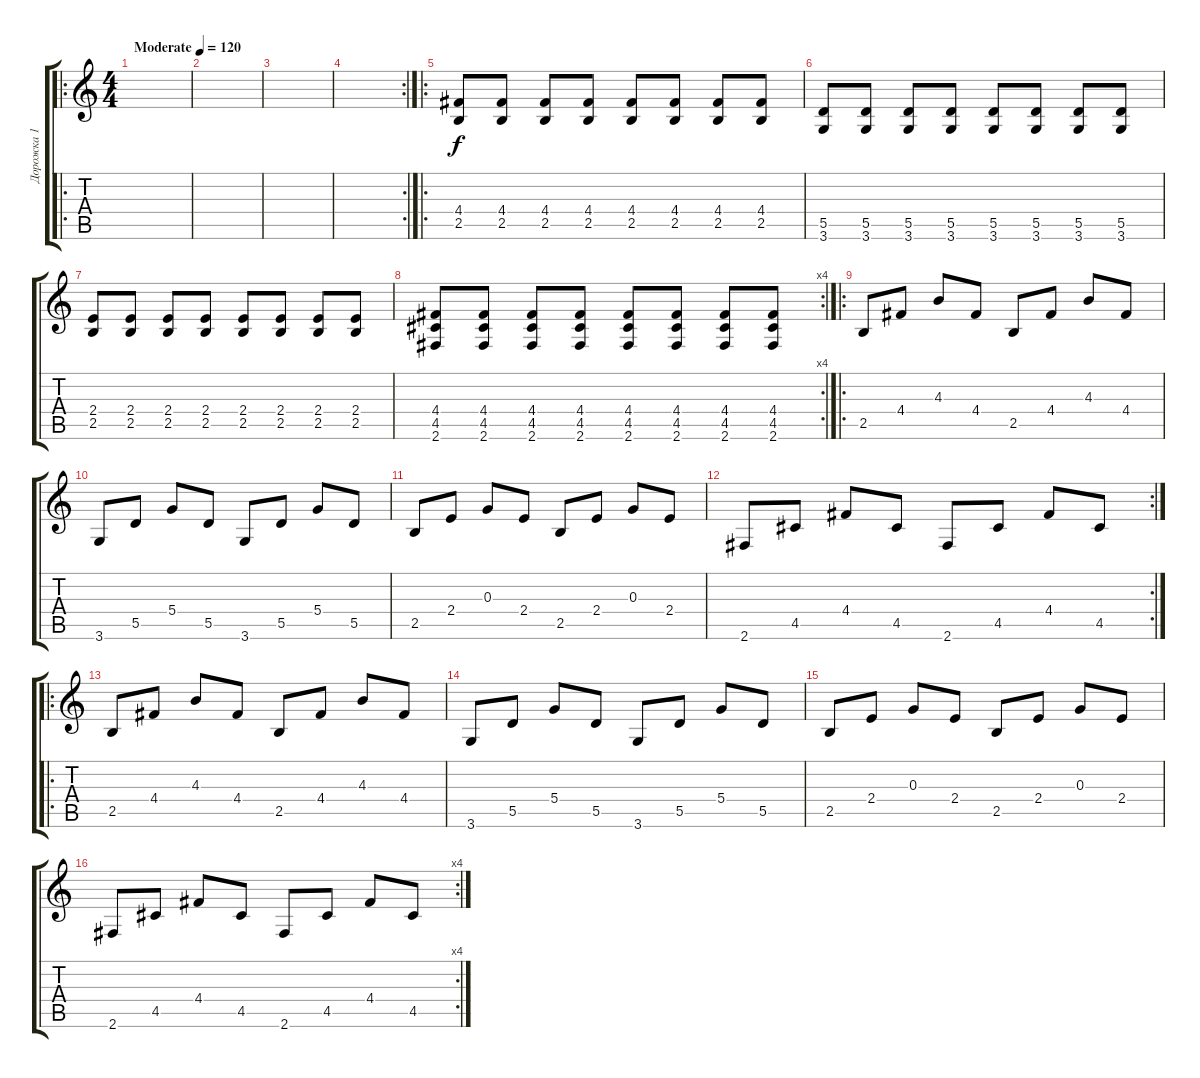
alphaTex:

\track ("Дорожка 1" "Дорожка 1") {instrument distortionguitar}
\staff {score tabs}
\tuning (E4 B3 G3 D3 A2 E2) {hide}
\ro
\ts (4 4)
\tempo (120 "Moderate")
\clef g2
\ks c
|
|
|
\rc 2
|
\ro
(4.4 2.5).8 (4.4 2.5).8 (4.4 2.5).8 (4.4 2.5).8 (4.4 2.5).8 (4.4 2.5).8 (4.4 2.5).8 (4.4 2.5).8 |
(5.5 3.6).8 (5.5 3.6).8 (5.5 3.6).8 (5.5 3.6).8 (5.5 3.6).8 (5.5 3.6).8 (5.5 3.6).8 (5.5 3.6).8 |
(2.4 2.5).8 (2.4 2.5).8 (2.4 2.5).8 (2.4 2.5).8 (2.4 2.5).8 (2.4 2.5).8 (2.4 2.5).8 (2.4 2.5).8 |
\rc 4
(4.4 4.5 2.6).8 (4.4 4.5 2.6).8 (4.4 4.5 2.6).8 (4.4 4.5 2.6).8 (4.4 4.5 2.6).8 (4.4 4.5 2.6).8 (4.4 4.5 2.6).8 (4.4 4.5 2.6).8 |
\ro
2.5.8 4.4.8 4.3.8 4.4.8 2.5.8 4.4.8 4.3.8 4.4.8 |
3.6.8 5.5.8 5.4.8 5.5.8 3.6.8 5.5.8 5.4.8 5.5.8 |
2.5.8 2.4.8 0.3.8 2.4.8 2.5.8 2.4.8 0.3.8 2.4.8 |
\rc 2
2.6.8 4.5.8 4.4.8 4.5.8 2.6.8 4.5.8 4.4.8 4.5.8 |
\ro
2.5.8 4.4.8 4.3.8 4.4.8 2.5.8 4.4.8 4.3.8 4.4.8 |
3.6.8 5.5.8 5.4.8 5.5.8 3.6.8 5.5.8 5.4.8 5.5.8 |
2.5.8 2.4.8 0.3.8 2.4.8 2.5.8 2.4.8 0.3.8 2.4.8 |
\rc 4
2.6.8 4.5.8 4.4.8 4.5.8 2.6.8 4.5.8 4.4.8 4.5.8
